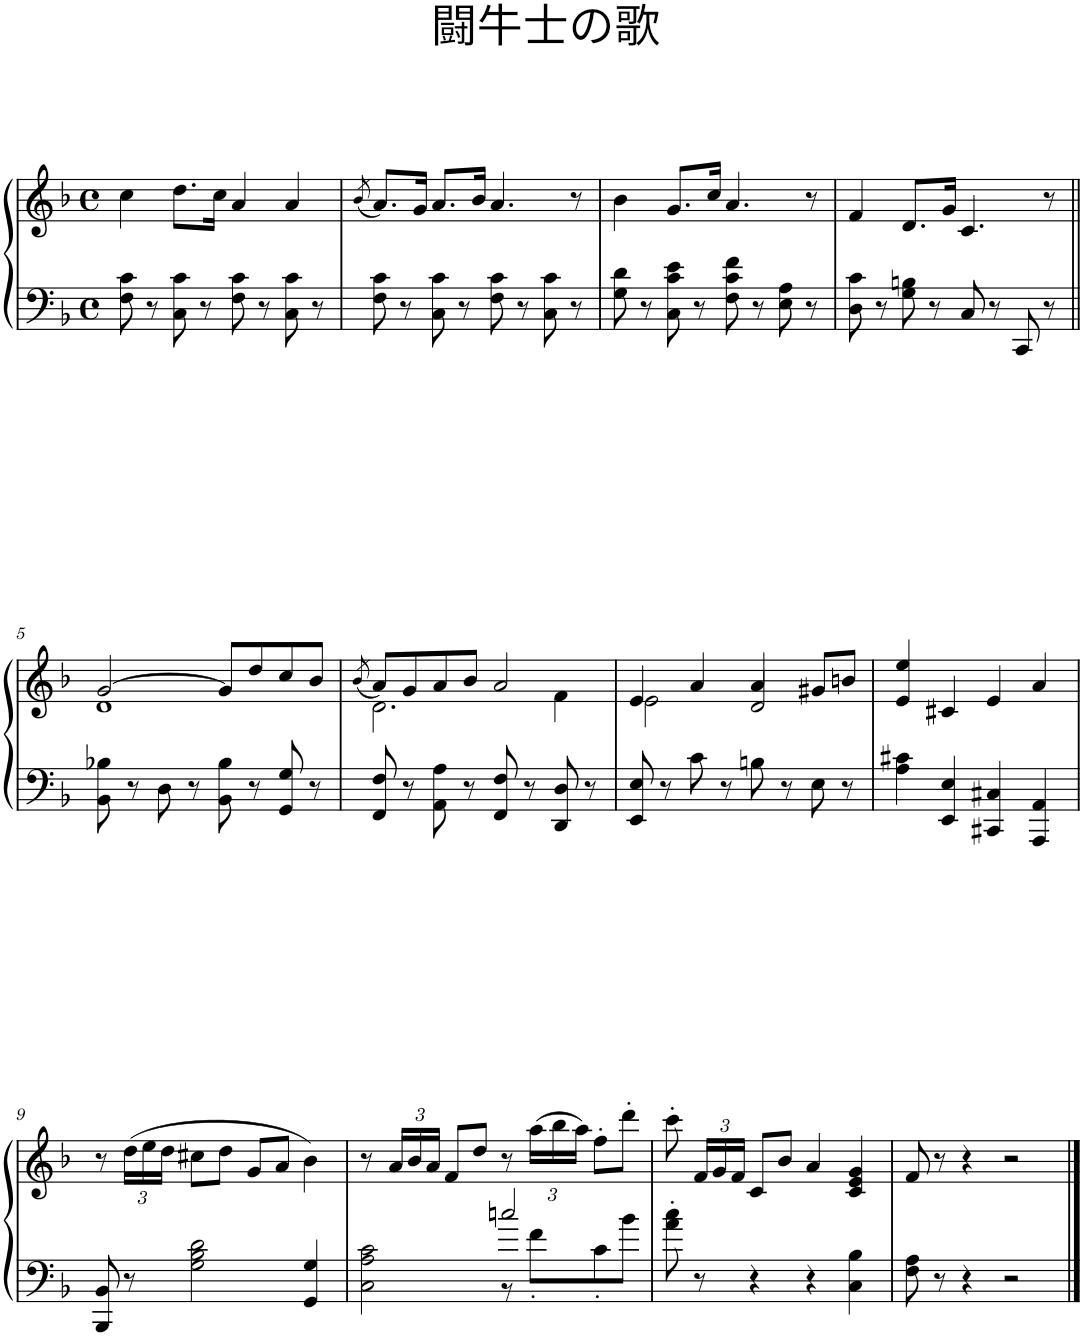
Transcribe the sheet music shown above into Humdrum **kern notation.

**kern	**kern
*part1	*part1
*staff2	*staff1
*I"Track 1	*
*clefF4	*clefG2
*k[b-]	*k[b-]
*F:	*F:
*M4/4	*M4/4
*met(c)	*met(c)
=1	=1
8F\ 8c\	4cc\
8r	.
8C\ 8c\	8.dd\L
8r	.
.	16cc\Jk
8F\ 8c\	4a/
8r	.
8C\ 8c\	4a/
8r	.
=2	=2
.	(<8qb-/
8F\ 8c\	8.a/L)
8r	.
.	16g/Jk
8C\ 8c\	8.a/L
8r	.
.	16b-/Jk
8F\ 8c\	4.a/
8r	.
8C\ 8c\	.
8r	8r
=3	=3
8G\ 8d\	4b-\
8r	.
8C\ 8c\ 8e\	8.g/L
8r	.
.	16cc/Jk
8F\ 8c\ 8f\	4.a/
8r	.
8E\ 8A\	.
8r	8r
=4	=4
8D\ 8c\	4f/
8r	.
8G\ 8Bn\	8.d/L
8r	.
.	16g/Jk
8C/	4.c/
8r	.
8CC/	.
8r	8r
!!LO:LB:g=z
=5||	=5||
*	*^
8BB-\ 8B-X\	[2g/	1d
8r	.	.
8D\	.	.
8r	.	.
8BB-\ 8B-\	8g/L]	.
8r	8dd/	.
8GG/ 8G/	8cc/	.
8r	8b-/J	.
=6	=6	=6
.	(<8qb-/	.
8FF/ 8F/	8a/L)	2.d\
8r	8g/	.
8AA\ 8A\	8a/	.
8r	8b-/J	.
8FF/ 8F/	2a/	.
8r	.	.
8DD/ 8D/	.	4f\
8r	.	.
=7	=7	=7
8EE/ 8E/	4e/	2e\
8r	.	.
8c\	4a/	.
8r	.	.
8Bn\	4a/	2d/
8r	.	.
8E\	8g#X/L	.
8r	8bn/J	.
*	*v	*v
=8	=8
4A\ 4c#X\	4e/ 4ee/
4EE/ 4E/	4c#X/
4CC#X/ 4C#X/	4e/
4AAA/ 4AA/	4a/
!!LO:LB:g=z
=9	=9
8BBB-/ 8BB-/	8r
*	*Xbrackettup
8r	(>24dd\LL
.	24ee\
.	24dd\JJ
2G\ 2B-\ 2d\	8cc#X\L
.	8dd\J
.	8g/L
.	8a/J
4GG/ 4G/	4b-\)
=10	=10
*^	*
2ryy	2C\ 2A\ 2c\	8r
.	.	24a/LL
.	.	24b-/
.	.	24a/JJ
.	.	8f/L
.	.	8dd/J
2ccn/	8r	8r
.	8f'\L	(>24aa\LL
.	.	24bb-\
.	.	24aa\JJ)
.	8c'\	8ff'\L
.	8b-\J	8ddd'\J
*v	*v	*
=11	=11
8a\' 8cc\'	8ccc'\
8r	24f/LL
.	24g/
.	24f/JJ
4r	8c/L
.	8b-/J
4r	4a/
4C\ 4B-\	4c/ 4e/ 4g/
=12	=12
8F\ 8A\	8f/
8r	8r
4r	4r
2r	2r
==	==
*-	*-
